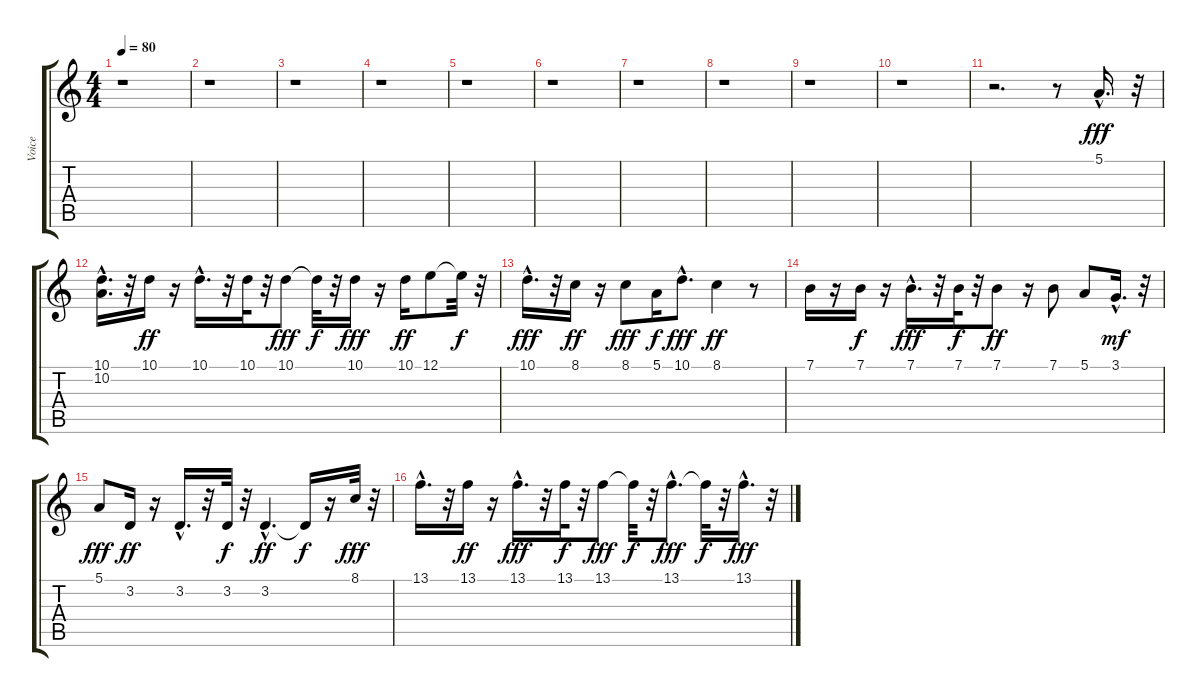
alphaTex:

\track ("Voice" "Voice") {instrument lead5charang}
\staff {score tabs}
\tuning (E4 B3 G3 D3 A2 E2) {hide}
\ts (4 4)
\tempo 80
\clef g2
\ks c
r.1{dy f} |
r.1 |
r.1 |
r.1 |
r.1 |
r.1 |
r.1 |
r.1 |
r.1 |
r.1 |
r.2{d} r.8 5.1{hac}.16{d dy fff} r.32 |
(10.1{hac} 10.2).16{d} r.32 10.1.16{dy ff} r.16 10.1{hac}.16{d} r.32 10.1.32 r.32 10.1.8{dy fff} 10.1{t}.32{dy f} r.32 10.1.16{dy fff} r.16 10.1.16{dy ff} 12.1.8 12.1{t}.32{dy f} r.32 |
10.1{hac}.16{d dy fff} r.32 8.1.16{dy ff} r.16 8.1.8{dy fff} 5.1.16{dy f} 10.1{hac}.8{d dy fff} 8.1.4{dy ff} r.8 |
7.1.16 r.16 7.1.16{dy f} r.16 7.1{hac}.16{d dy fff} r.32 7.1.32{dy f} r.32 7.1.8{dy ff} r.16 7.1.8 5.1.8 3.1{hac}.16{d dy mf} r.32 |
5.1.8{dy fff} 3.2.16{dy ff} r.16 3.2{hac}.16{d} r.32 3.2.32{dy f} r.32 3.2{hac}.4{d dy ff} 3.2{t}.16{dy f} r.16 8.1.32{dy fff} r.32 |
13.1{hac}.16{d} r.32 13.1.16{dy ff} r.16 13.1{hac}.16{d dy fff} r.32 13.1.32{dy f} r.32 13.1.8{dy fff} 13.1{t}.32{dy f} r.32 13.1{hac}.8{d dy fff} 13.1{t}.32{dy f} r.32 13.1{hac}.16{d dy fff} r.32
